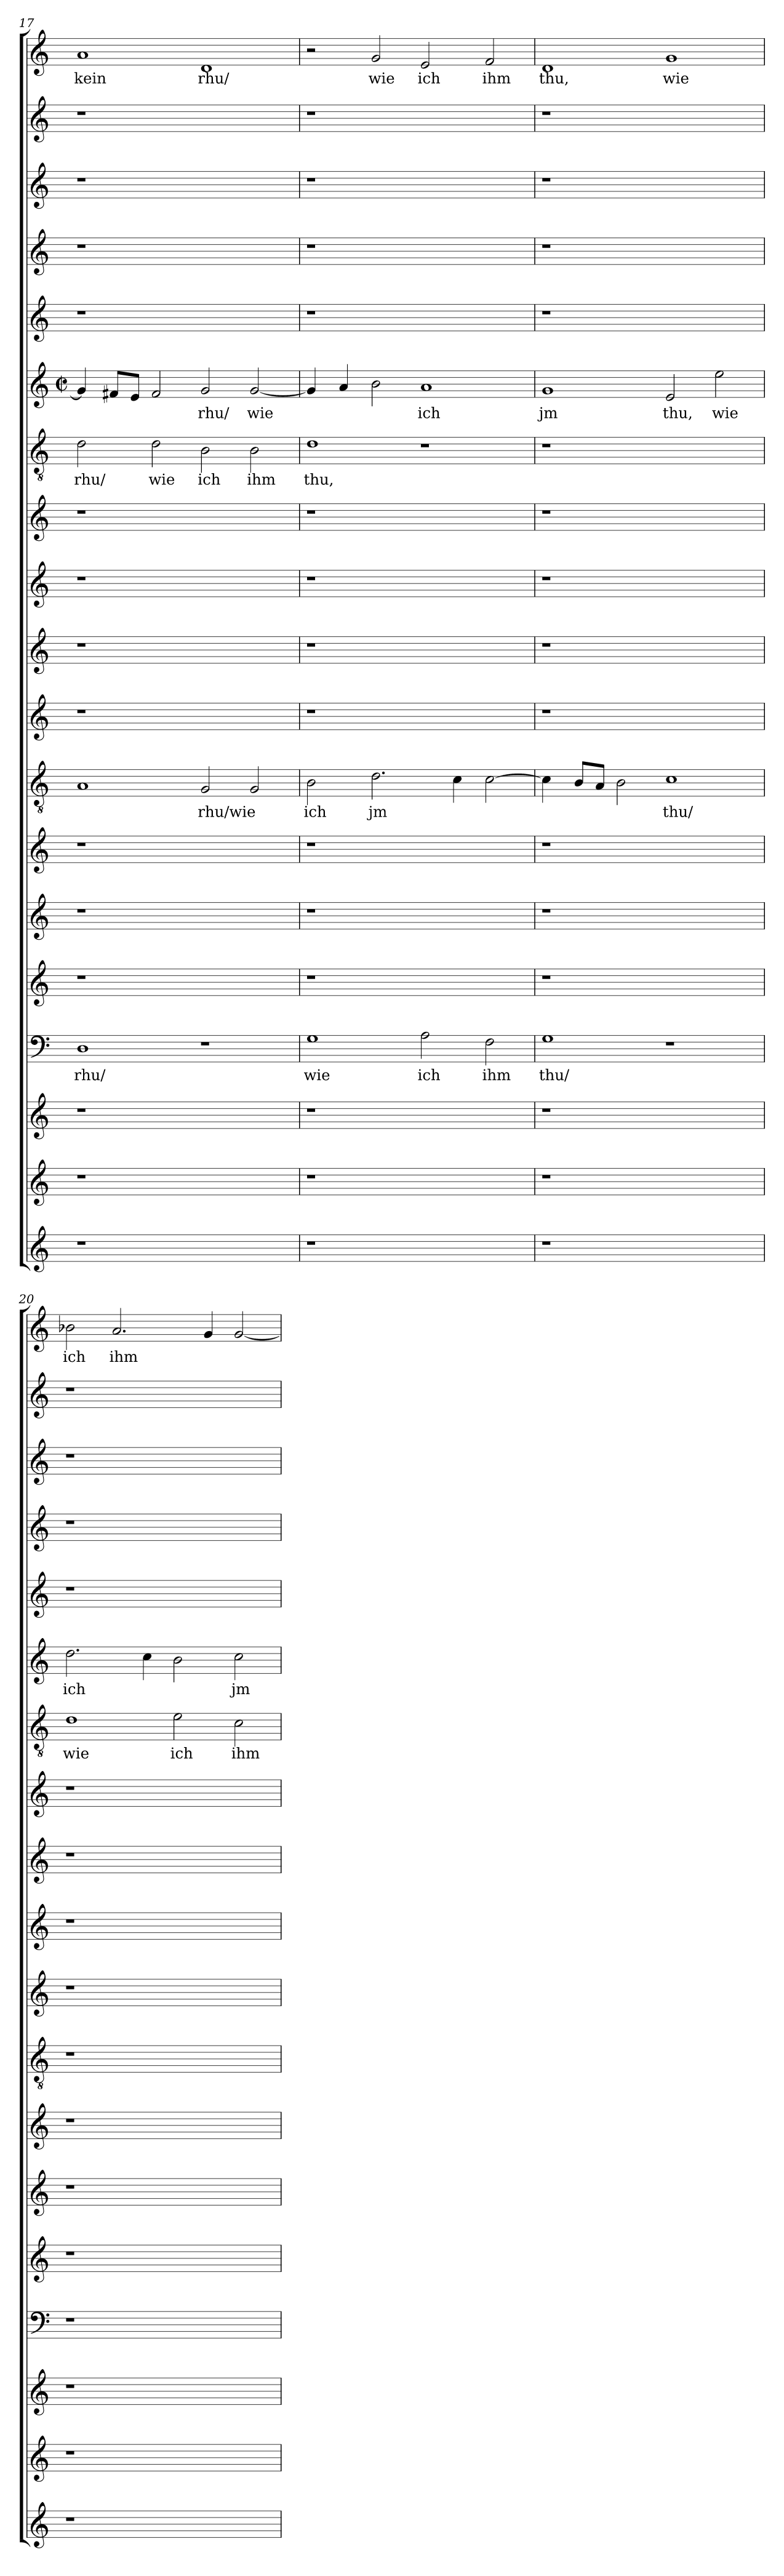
**kern	**kern	**kern	**kern	**text	**kern	**kern	**kern	**kern	**text	**kern	**kern	**kern	**kern	**kern	**text	**kern	**text	**kern	**kern	**kern	**kern	**kern	**text
*part19	*part18	*part17	*part16	*part16	*part15	*part14	*part13	*part12	*part12	*part11	*part10	*part9	*part8	*part7	*part7	*part6	*part6	*part5	*part4	*part3	*part2	*part1	*part1
*staff19	*staff18	*staff17	*staff16	*staff16	*staff15	*staff14	*staff13	*staff12	*staff12	*staff11	*staff10	*staff9	*staff8	*staff7	*staff7	*staff6	*staff6	*staff5	*staff4	*staff3	*staff2	*staff1	*staff1
!!LO:LB:g=z
*clefG2	*clefG2	*clefG2	*clefF4	*	*clefG2	*clefG2	*clefG2	*clefGv2	*	*clefG2	*clefG2	*clefG2	*clefG2	*clefGv2	*	*clefG2	*	*clefG2	*clefG2	*clefG2	*clefG2	*clefG2	*
*k[]	*k[]	*k[]	*k[]	*	*k[]	*k[]	*k[]	*k[]	*	*k[]	*k[]	*k[]	*k[]	*k[]	*	*k[]	*	*k[]	*k[]	*k[]	*k[]	*k[]	*
*C:	*C:	*C:	*C:	*	*C:	*C:	*C:	*C:	*	*C:	*C:	*C:	*C:	*C:	*	*C:	*	*C:	*C:	*C:	*C:	*C:	*
*	*	*	*	*	*	*	*	*	*	*	*	*	*	*	*	*M2/2	*	*	*	*	*	*	*
*	*	*	*	*	*	*	*	*	*	*	*	*	*	*	*	*met(c|)	*	*	*	*	*	*	*
=17	=17	=17	=17	=17	=17	=17	=17	=17	=17	=17	=17	=17	=17	=17	=17	=17	=17	=17	=17	=17	=17	=17	=17
!	!	!	!	!LO:LY:b	!	!	!	!	!	!	!	!	!	!	!LO:LY:b	!	!	!	!	!	!	!	!LO:LY:b
1r	1r	1r	1D	rhu/	1r	1r	1r	1A	.	1r	1r	1r	1r	2d\	rhu/	4g/]	.	1r	1r	1r	1r	1a	kein
.	.	.	.	.	.	.	.	.	.	.	.	.	.	.	.	8f#/L	.	.	.	.	.	.	.
.	.	.	.	.	.	.	.	.	.	.	.	.	.	.	.	8e/J	.	.	.	.	.	.	.
!	!	!	!	!	!	!	!	!	!	!	!	!	!	!	!LO:LY:b	!	!	!	!	!	!	!	!
.	.	.	.	.	.	.	.	.	.	.	.	.	.	2d\	wie	2f#/	.	.	.	.	.	.	.
!	!	!	!	!	!	!	!	!	!LO:LY:b	!	!	!	!	!	!LO:LY:b	!	!LO:LY:b	!	!	!	!	!	!LO:LY:b
1ryy	1ryy	1ryy	1r	.	1ryy	1ryy	1ryy	2G/	rhu/wie	1ryy	1ryy	1ryy	1ryy	2B\	ich	2g/	rhu/	1ryy	1ryy	1ryy	1ryy	1d	rhu/
!	!	!	!	!	!	!	!	!	!	!	!	!	!	!	!LO:LY:b	!	!LO:LY:b	!	!	!	!	!	!
.	.	.	.	.	.	.	.	2G/	.	.	.	.	.	2B\	ihm	[<2g/	wie	.	.	.	.	.	.
=18	=18	=18	=18	=18	=18	=18	=18	=18	=18	=18	=18	=18	=18	=18	=18	=18	=18	=18	=18	=18	=18	=18	=18
!	!	!	!	!LO:LY:b	!	!	!	!	!LO:LY:b	!	!	!	!	!	!LO:LY:b	!	!	!	!	!	!	!	!
1r	1r	1r	1G	wie	1r	1r	1r	2B\	ich	1r	1r	1r	1r	1d	thu,	4g/]	.	1r	1r	1r	1r	2r	.
.	.	.	.	.	.	.	.	.	.	.	.	.	.	.	.	4a/	.	.	.	.	.	.	.
!	!	!	!	!	!	!	!	!	!LO:LY:b	!	!	!	!	!	!	!	!	!	!	!	!	!	!LO:LY:b
.	.	.	.	.	.	.	.	2.d\	jm	.	.	.	.	.	.	2b\	.	.	.	.	.	2g/	wie
!	!	!	!	!LO:LY:b	!	!	!	!	!	!	!	!	!	!	!	!	!LO:LY:b	!	!	!	!	!	!LO:LY:b
1ryy	1ryy	1ryy	2A\	ich	1ryy	1ryy	1ryy	.	.	1ryy	1ryy	1ryy	1ryy	1r	.	1a	ich	1ryy	1ryy	1ryy	1ryy	2e/	ich
.	.	.	.	.	.	.	.	4c\	.	.	.	.	.	.	.	.	.	.	.	.	.	.	.
!	!	!	!	!LO:LY:b	!	!	!	!	!	!	!	!	!	!	!	!	!	!	!	!	!	!	!LO:LY:b
.	.	.	2F\	ihm	.	.	.	[>2c\	.	.	.	.	.	.	.	.	.	.	.	.	.	2f/	ihm
=19	=19	=19	=19	=19	=19	=19	=19	=19	=19	=19	=19	=19	=19	=19	=19	=19	=19	=19	=19	=19	=19	=19	=19
!	!	!	!	!LO:LY:b	!	!	!	!	!	!	!	!	!	!	!	!	!LO:LY:b	!	!	!	!	!	!LO:LY:b
1r	1r	1r	1G	thu/	1r	1r	1r	4c\]	.	1r	1r	1r	1r	1r	.	1g	jm	1r	1r	1r	1r	1d	thu,
.	.	.	.	.	.	.	.	8B/L	.	.	.	.	.	.	.	.	.	.	.	.	.	.	.
.	.	.	.	.	.	.	.	8A/J	.	.	.	.	.	.	.	.	.	.	.	.	.	.	.
.	.	.	.	.	.	.	.	2B\	.	.	.	.	.	.	.	.	.	.	.	.	.	.	.
!	!	!	!	!	!	!	!	!	!LO:LY:b	!	!	!	!	!	!	!	!LO:LY:b	!	!	!	!	!	!LO:LY:b
1ryy	1ryy	1ryy	1r	.	1ryy	1ryy	1ryy	1c	thu/	1ryy	1ryy	1ryy	1ryy	1ryy	.	2e/	thu,	1ryy	1ryy	1ryy	1ryy	1g	wie
!	!	!	!	!	!	!	!	!	!	!	!	!	!	!	!	!	!LO:LY:b	!	!	!	!	!	!
.	.	.	.	.	.	.	.	.	.	.	.	.	.	.	.	2ee\	wie	.	.	.	.	.	.
=20	=20	=20	=20	=20	=20	=20	=20	=20	=20	=20	=20	=20	=20	=20	=20	=20	=20	=20	=20	=20	=20	=20	=20
!	!	!	!	!	!	!	!	!	!	!	!	!	!	!	!LO:LY:b	!	!LO:LY:b	!	!	!	!	!	!LO:LY:b
1r	1r	1r	1r	.	1r	1r	1r	1r	.	1r	1r	1r	1r	1d	wie	2.dd\	ich	1r	1r	1r	1r	2b-X\	ich
!	!	!	!	!	!	!	!	!	!	!	!	!	!	!	!	!	!	!	!	!	!	!	!LO:LY:b
.	.	.	.	.	.	.	.	.	.	.	.	.	.	.	.	.	.	.	.	.	.	2.a/	ihm
.	.	.	.	.	.	.	.	.	.	.	.	.	.	.	.	4cc\	.	.	.	.	.	.	.
!	!	!	!	!	!	!	!	!	!	!	!	!	!	!	!LO:LY:b	!	!	!	!	!	!	!	!
1ryy	1ryy	1ryy	1ryy	.	1ryy	1ryy	1ryy	1ryy	.	1ryy	1ryy	1ryy	1ryy	2e\	ich	2b\	.	1ryy	1ryy	1ryy	1ryy	.	.
.	.	.	.	.	.	.	.	.	.	.	.	.	.	.	.	.	.	.	.	.	.	4g/	.
!	!	!	!	!	!	!	!	!	!	!	!	!	!	!	!LO:LY:b	!	!LO:LY:b	!	!	!	!	!	!
.	.	.	.	.	.	.	.	.	.	.	.	.	.	2c\	ihm	2cc\	jm	.	.	.	.	[<2g/	.
=	=	=	=	=	=	=	=	=	=	=	=	=	=	=	=	=	=	=	=	=	=	=	=
*-	*-	*-	*-	*-	*-	*-	*-	*-	*-	*-	*-	*-	*-	*-	*-	*-	*-	*-	*-	*-	*-	*-	*-
